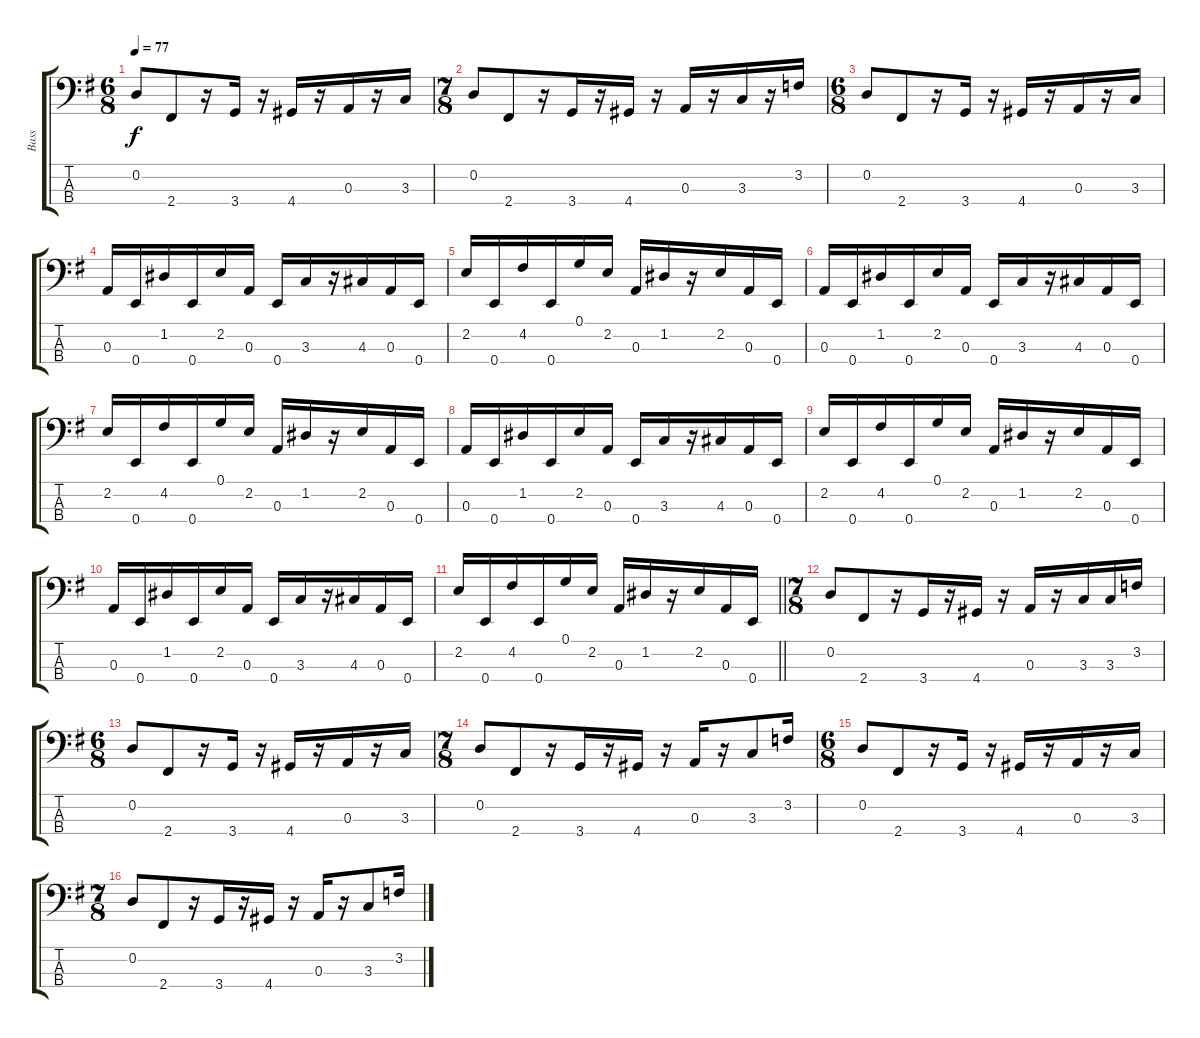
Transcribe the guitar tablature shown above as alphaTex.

\track ("Bass" "Bass") {instrument electricbassfinger}
\staff {score tabs}
\tuning (G2 D2 A1 E1) {hide}
\ts (6 8)
\tempo 77
\clef f4
\ks g
0.2.8{dy f} 2.4.8 r.16 3.4.16 r.16 4.4.16 r.16 0.3.16 r.16 3.3.16 |
\ts (7 8)
0.2.8 2.4.8 r.16 3.4.16 r.16 4.4.16 r.16 0.3.16 r.16 3.3.16 r.16 3.2.16 |
\ts (6 8)
0.2.8 2.4.8 r.16 3.4.16 r.16 4.4.16 r.16 0.3.16 r.16 3.3.16 |
0.3.16 0.4.16 1.2.16 0.4.16 2.2.16 0.3.16 0.4.16 3.3.16 r.16 4.3.16 0.3.16 0.4.16 |
2.2.16 0.4.16 4.2.16 0.4.16 0.1.16 2.2.16 0.3.16 1.2.16 r.16 2.2.16 0.3.16 0.4.16 |
0.3.16 0.4.16 1.2.16 0.4.16 2.2.16 0.3.16 0.4.16 3.3.16 r.16 4.3.16 0.3.16 0.4.16 |
2.2.16 0.4.16 4.2.16 0.4.16 0.1.16 2.2.16 0.3.16 1.2.16 r.16 2.2.16 0.3.16 0.4.16 |
0.3.16 0.4.16 1.2.16 0.4.16 2.2.16 0.3.16 0.4.16 3.3.16 r.16 4.3.16 0.3.16 0.4.16 |
2.2.16 0.4.16 4.2.16 0.4.16 0.1.16 2.2.16 0.3.16 1.2.16 r.16 2.2.16 0.3.16 0.4.16 |
0.3.16 0.4.16 1.2.16 0.4.16 2.2.16 0.3.16 0.4.16 3.3.16 r.16 4.3.16 0.3.16 0.4.16 |
\barLineRight lightlight
2.2.16 0.4.16 4.2.16 0.4.16 0.1.16 2.2.16 0.3.16 1.2.16 r.16 2.2.16 0.3.16 0.4.16 |
\ts (7 8)
0.2.8 2.4.8 r.16 3.4.16 r.16 4.4.16 r.16 0.3.16 r.16 3.3.16 3.3.16 3.2.16 |
\ts (6 8)
0.2.8 2.4.8 r.16 3.4.16 r.16 4.4.16 r.16 0.3.16 r.16 3.3.16 |
\ts (7 8)
0.2.8 2.4.8 r.16 3.4.16 r.16 4.4.16 r.16 0.3.16 r.16 3.3.8 3.2.16 |
\ts (6 8)
0.2.8 2.4.8 r.16 3.4.16 r.16 4.4.16 r.16 0.3.16 r.16 3.3.16 |
\ts (7 8)
0.2.8 2.4.8 r.16 3.4.16 r.16 4.4.16 r.16 0.3.16 r.16 3.3.8 3.2.16
